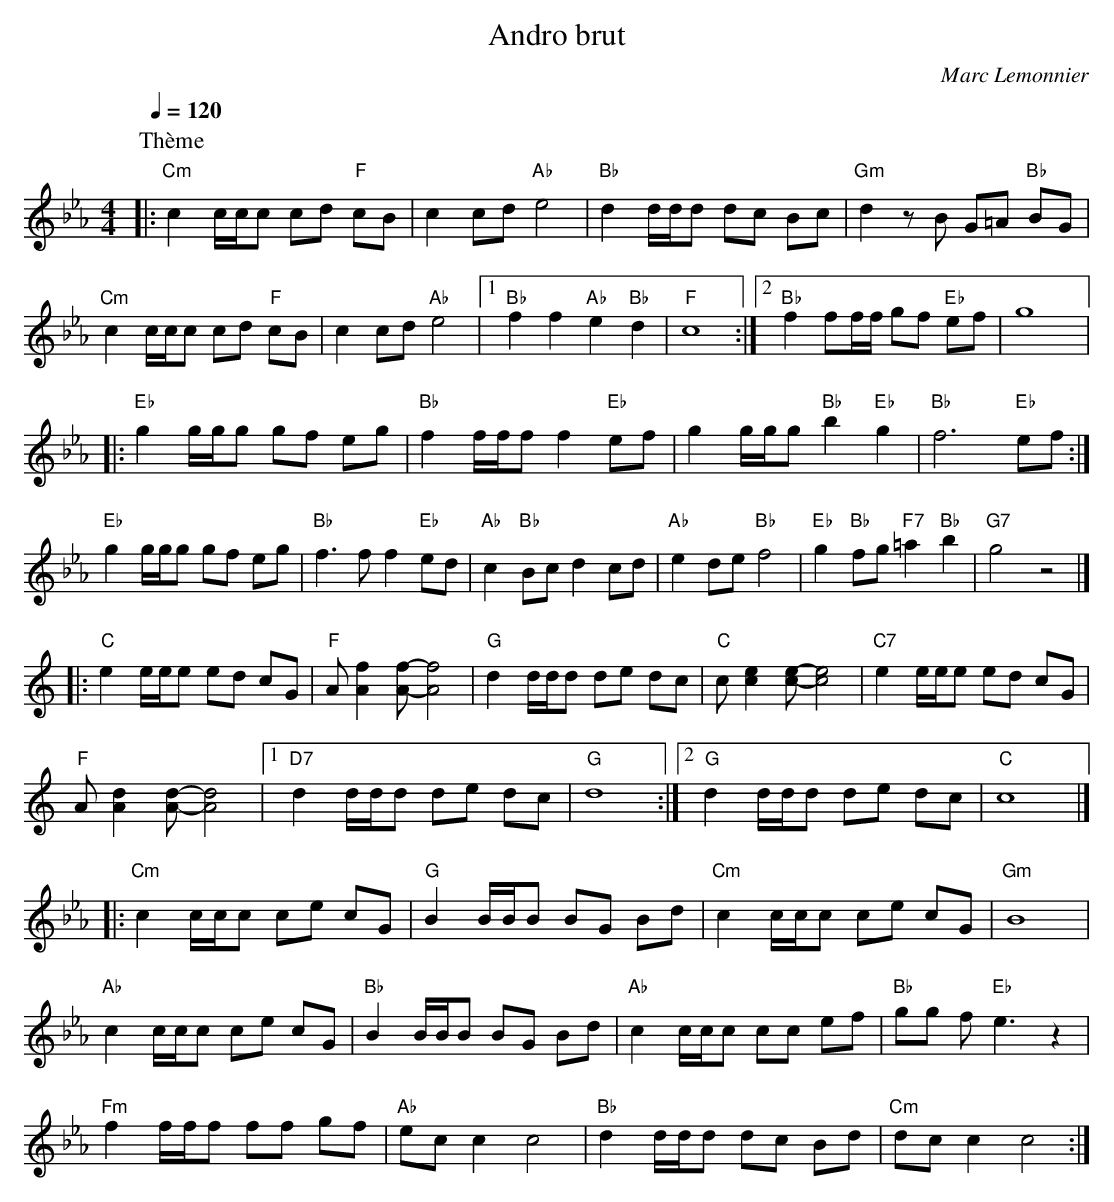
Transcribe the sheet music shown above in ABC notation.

X:1
T:Andro brut
C:Marc Lemonnier
M:4/4
L:1/8
Q:1/4=120
K:Ebmaj clef=treble
P:Thème
|: "Cm"c2 c/2c/2c cd "F"cB | c2 cd "Ab"e4 | "Bb"d2 d/2d/2d dc Bc | "Gm"d2 zB G=A "Bb"BG |
"Cm"c2 c/2c/2c cd "F"cB | c2 cd "Ab"e4 |1 "Bb"f2 f2 "Ab"e2 "Bb"d2 | "F"c8 :|2 "Bb"f2 ff/2f/2 gf "Eb"ef | g8 |:
"Eb"g2 g/2g/2g gf eg | "Bb"f2 f/2f/2f f2 "Eb"ef | g2 g/2g/2g "Bb"b2 "Eb"g2 | "Bb"f6 "Eb"ef :|
"Eb" g2 g/2g/2g gf eg | "Bb" f3 f f2 "Eb"ed | "Ab"c2 "Bb"Bc d2 cd | "Ab"e2 de "Bb"f4 | "Eb"g2 "Bb"fg "F7"=a2 "Bb"b2 | "G7"g4 z4 |]
%%vskip 1
[K:Cmaj]
|: "C"e2 e/2e/2e ed cG | "F"A [A2f2] [Af]- [A4f4] | "G"d2 d/2d/2d de dc | "C" c [c2e2] [ce]- [c4e4] | "C7"e2 e/2e/2e ed cG |
"F"A [A2d2] [Ad]- [A4d4] |1 "D7"d2 d/2d/2d de dc | "G"d8 :|2 "G"d2 d/2d/2d de dc | "C"c8 |]
%%vskip 1
[K:Ebmaj]
|: "Cm"c2 c/2c/2c ce cG | "G"B2 B/2B/2B BG Bd | "Cm"c2 c/2c/2c ce cG | "Gm"B8 |
"Ab"c2 c/2c/2c ce cG | "Bb"B2 B/2B/2B BG Bd | "Ab"c2 c/2c/2c cc ef | "Bb"gg f "Eb"e3 z2 |
"Fm"f2 f/2f/2f ff gf | "Ab" ec c2 c4 | "Bb"d2 d/2d/2d dc Bd | "Cm"dc c2 c4 :|

P:Basse
K:Ebmaj clef=treble
c3 c z2 cB | A3 c z4 | B3 B2 G2 g | B3 d2 f gd |
c3 c z2 cB | A3 c z4 |1 d2 z2 c2 B2 | =A8 :|2 d2 zd z2 cd | e8 |:
C3 C2 C2 C | C3 C2 C2 C | C3 C2 C2 C | C3 c z4 :|
Z | Z | A3 A/2A/2 B2 z B/2B/2 | c3 c/2c/2 d2 z2 | e2 ce f g2 g | G4 z4 ||
%%vskip 1
[K:Cmaj clef=treble]
|: Z6 |1 Z2 :|2 Z2 ||
%%vskip 1
[K:Ebmaj clef=treble]
|: e2 zd cG z2 | d2 zB GB z2 | e2 zd cG zF- | F8 | e2 zd cA z2 |
e2 zB GB z2 | e2 zd ce z2 | ee dc- c2 z2 | a2 za aa ba | ae zE A2 z2 |
B2 B/2B/2B BA GB | cG G2 G4 :|
